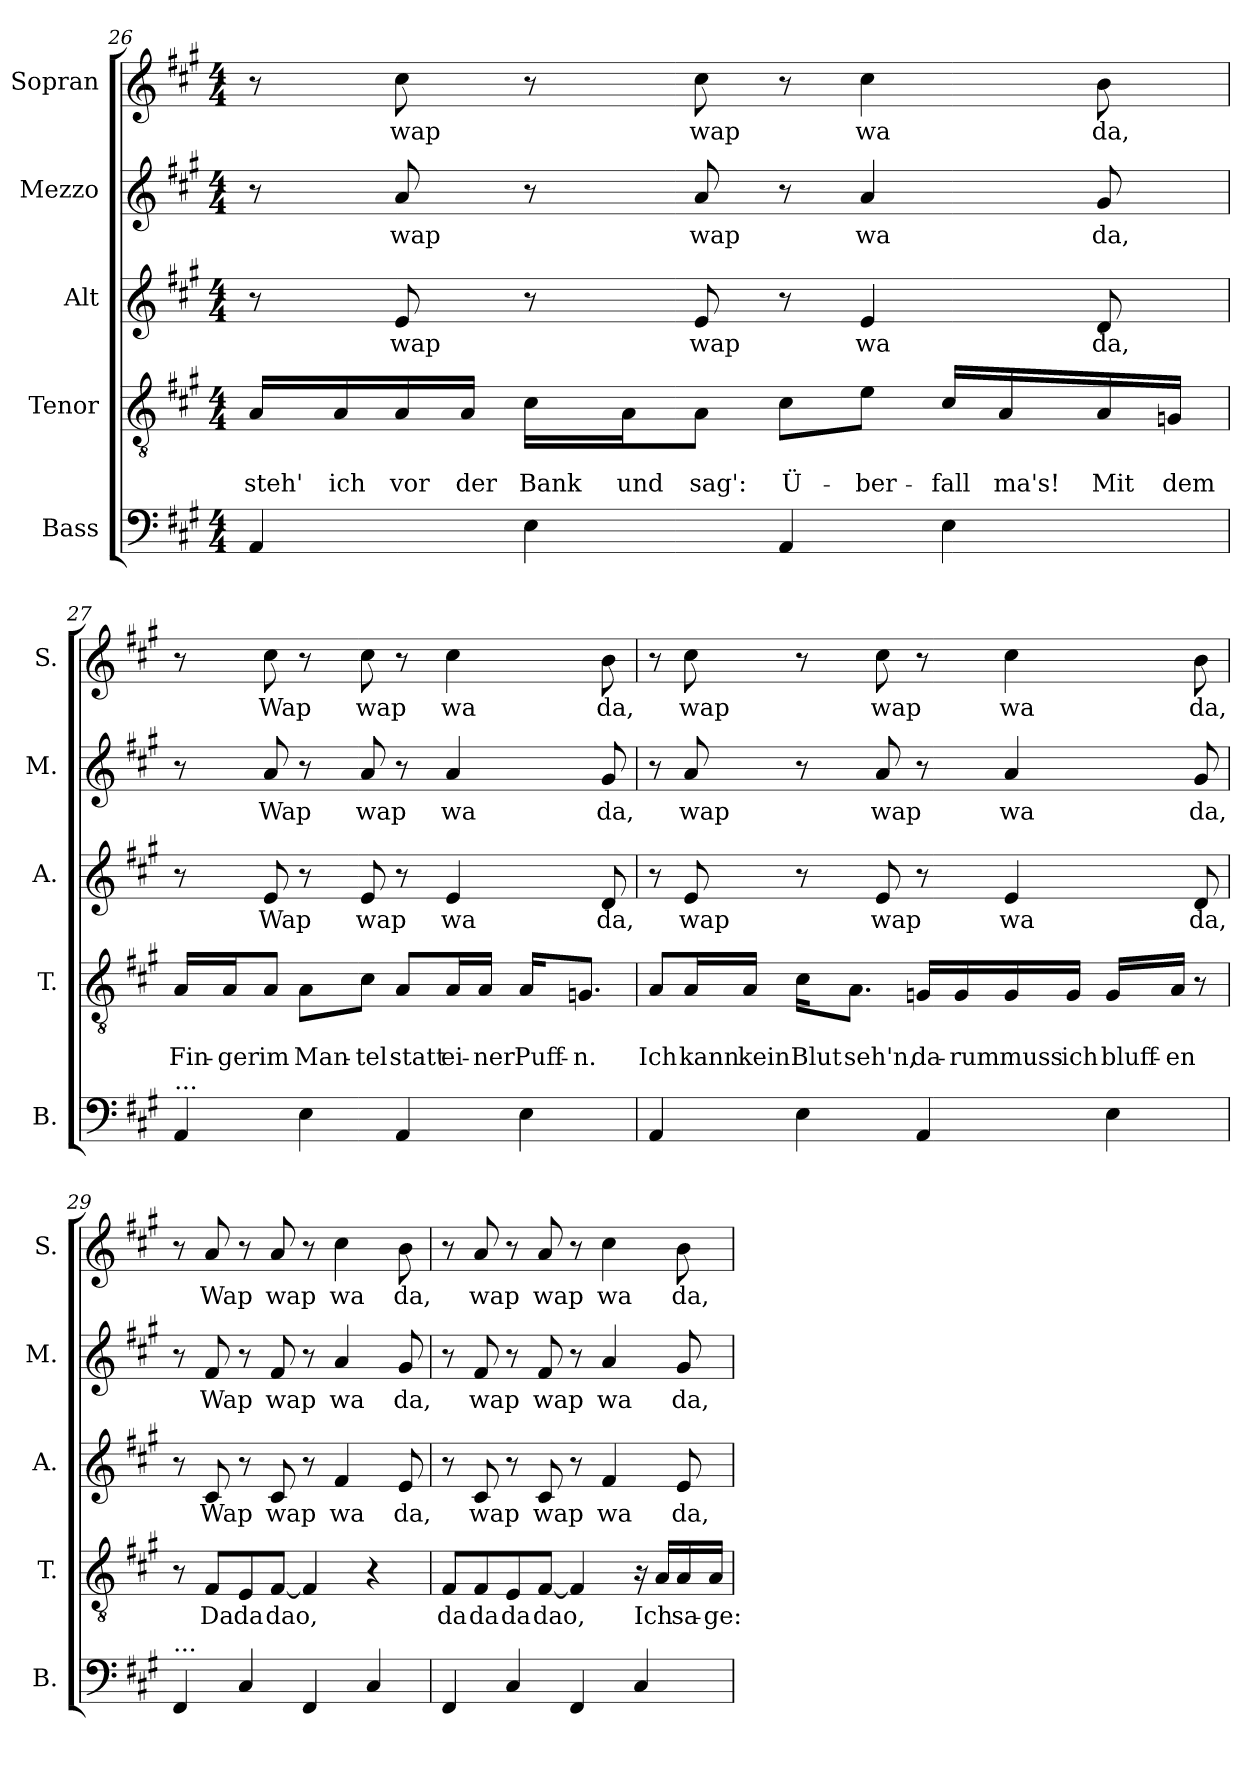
**kern	**kern	**text	**text	**kern	**text	**kern	**text	**kern	**text
*part5	*part4	*part4	*part4	*part3	*part3	*part2	*part2	*part1	*part1
*staff5	*staff4	*staff4	*staff4	*staff3	*staff3	*staff2	*staff2	*staff1	*staff1
*I"Bass	*I"Tenor	*	*	*I"Alt	*	*I"Mezzo	*	*I"Sopran	*
*I'B.	*I'T.	*	*	*I'A.	*	*I'M.	*	*I'S.	*
*clefF4	*clefGv2	*	*	*clefG2	*	*clefG2	*	*clefG2	*
*k[f#c#g#]	*k[f#c#g#]	*	*	*k[f#c#g#]	*	*k[f#c#g#]	*	*k[f#c#g#]	*
*M4/4	*M4/4	*	*	*M4/4	*	*M4/4	*	*M4/4	*
=26	=26	=26	=26	=26	=26	=26	=26	=26	=26
!	!	!	!LO:LY:b	!	!	!	!	!	!
4AA/	16A/LL	.	steh'	8r	.	8r	.	8r	.
!	!	!	!LO:LY:b	!	!	!	!	!	!
.	16A/	.	ich	.	.	.	.	.	.
!	!	!	!LO:LY:b	!	!LO:LY:b	!	!LO:LY:b	!	!LO:LY:b
.	16A/	.	vor	8e/	wap	8a/	wap	8cc#\	wap
!	!	!	!LO:LY:b	!	!	!	!	!	!
.	16A/JJ	.	der	.	.	.	.	.	.
!	!	!	!LO:LY:b	!	!	!	!	!	!
4E\	16c#\LL	.	Bank	8r	.	8r	.	8r	.
!	!	!	!LO:LY:b	!	!	!	!	!	!
.	16A\J	.	und	.	.	.	.	.	.
!	!	!	!LO:LY:b	!	!LO:LY:b	!	!LO:LY:b	!	!LO:LY:b
.	8A\J	.	sag':	8e/	wap	8a/	wap	8cc#\	wap
!	!	!	!LO:LY:b	!	!	!	!	!	!
4AA/	8c#\L	.	Ü-	8r	.	8r	.	8r	.
!	!	!	!LO:LY:b	!	!LO:LY:b	!	!LO:LY:b	!	!LO:LY:b
.	8e\J	.	ber-	4e/	wa	4a/	wa	4cc#\	wa
!	!	!	!LO:LY:b	!	!	!	!	!	!
4E\	16c#/LL	.	fall	.	.	.	.	.	.
!	!	!	!LO:LY:b	!	!	!	!	!	!
.	16A/	.	ma's!	.	.	.	.	.	.
!	!	!	!LO:LY:b	!	!LO:LY:b	!	!LO:LY:b	!	!LO:LY:b
.	16A/	.	Mit	8d/	da,	8g#/	da,	8b\	da,
!	!	!	!LO:LY:b	!	!	!	!	!	!
.	16Gn/JJ	.	dem	.	.	.	.	.	.
!!LO:LB:g=z
=27	=27	=27	=27	=27	=27	=27	=27	=27	=27
!LO:TX:a:t=...	!	!	!	!	!	!	!	!	!
!	!	!	!LO:LY:b	!	!	!	!	!	!
4AA/	16A/LL	.	Fin-	8r	.	8r	.	8r	.
!	!	!	!LO:LY:b	!	!	!	!	!	!
.	16A/J	.	ger	.	.	.	.	.	.
!	!	!	!LO:LY:b	!	!LO:LY:b	!	!LO:LY:b	!	!LO:LY:b
.	8A/J	.	im	8e/	Wap	8a/	Wap	8cc#\	Wap
!	!	!	!LO:LY:b	!	!	!	!	!	!
4E\	8A\L	.	Man-	8r	.	8r	.	8r	.
!	!	!	!LO:LY:b	!	!LO:LY:b	!	!LO:LY:b	!	!LO:LY:b
.	8c#\J	.	tel	8e/	wap	8a/	wap	8cc#\	wap
!	!	!	!LO:LY:b	!	!	!	!	!	!
4AA/	8A/L	.	statt	8r	.	8r	.	8r	.
!	!	!	!LO:LY:b	!	!LO:LY:b	!	!LO:LY:b	!	!LO:LY:b
.	16A/L	.	ei-	4e/	wa	4a/	wa	4cc#\	wa
!	!	!	!LO:LY:b	!	!	!	!	!	!
.	16A/JJ	.	ner	.	.	.	.	.	.
!	!	!	!LO:LY:b	!	!	!	!	!	!
4E\	16A/KL	.	Puff-	.	.	.	.	.	.
!	!	!	!LO:LY:b	!	!	!	!	!	!
.	8.Gn/J	.	n.	.	.	.	.	.	.
!	!	!	!	!	!LO:LY:b	!	!LO:LY:b	!	!LO:LY:b
.	.	.	.	8d/	da,	8g#/	da,	8b\	da,
=28	=28	=28	=28	=28	=28	=28	=28	=28	=28
!	!	!	!LO:LY:b	!	!	!	!	!	!
4AA/	8A/L	.	Ich	8r	.	8r	.	8r	.
!	!	!	!LO:LY:b	!	!LO:LY:b	!	!LO:LY:b	!	!LO:LY:b
.	16A/L	.	kann	8e/	wap	8a/	wap	8cc#\	wap
!	!	!	!LO:LY:b	!	!	!	!	!	!
.	16A/JJ	.	kein	.	.	.	.	.	.
!	!	!	!LO:LY:b	!	!	!	!	!	!
4E\	16c#\KL	.	Blut	8r	.	8r	.	8r	.
!	!	!	!LO:LY:b	!	!	!	!	!	!
.	8.A\J	.	seh'n,	.	.	.	.	.	.
!	!	!	!	!	!LO:LY:b	!	!LO:LY:b	!	!LO:LY:b
.	.	.	.	8e/	wap	8a/	wap	8cc#\	wap
!	!	!	!LO:LY:b	!	!	!	!	!	!
4AA/	16Gn/LL	.	da-	8r	.	8r	.	8r	.
!	!	!	!LO:LY:b	!	!	!	!	!	!
.	16G/	.	rum	.	.	.	.	.	.
!	!	!	!LO:LY:b	!	!LO:LY:b	!	!LO:LY:b	!	!LO:LY:b
.	16G/	.	muss	4e/	wa	4a/	wa	4cc#\	wa
!	!	!	!LO:LY:b	!	!	!	!	!	!
.	16G/JJ	.	ich	.	.	.	.	.	.
!	!	!	!LO:LY:b	!	!	!	!	!	!
4E\	16G/LL	.	bluff-	.	.	.	.	.	.
!	!	!	!LO:LY:b	!	!	!	!	!	!
.	16A/JJ	.	en	.	.	.	.	.	.
!	!	!	!	!	!LO:LY:b	!	!LO:LY:b	!	!LO:LY:b
.	8r	.	.	8d/	da,	8g#/	da,	8b\	da,
!!LO:PB:g=z
=29	=29	=29	=29	=29	=29	=29	=29	=29	=29
!LO:TX:a:t=...	!	!	!	!	!	!	!	!	!
4FF#/	8r	.	.	8r	.	8r	.	8r	.
!	!	!LO:LY:b	!	!	!LO:LY:b	!	!LO:LY:b	!	!LO:LY:b
.	8F#/L	Da	.	8c#/	Wap	8f#/	Wap	8a/	Wap
!	!	!LO:LY:b	!	!	!	!	!	!	!
4C#/	8E/	da	.	8r	.	8r	.	8r	.
!	!	!LO:LY:b	!	!	!LO:LY:b	!	!LO:LY:b	!	!LO:LY:b
.	[8F#/J	dao,	.	8c#/	wap	8f#/	wap	8a/	wap
4FF#/	4F#/]	.	.	8r	.	8r	.	8r	.
!	!	!	!	!	!LO:LY:b	!	!LO:LY:b	!	!LO:LY:b
.	.	.	.	4f#/	wa	4a/	wa	4cc#\	wa
4C#/	4r	.	.	.	.	.	.	.	.
!	!	!	!	!	!LO:LY:b	!	!LO:LY:b	!	!LO:LY:b
.	.	.	.	8e/	da,	8g#/	da,	8b\	da,
=30	=30	=30	=30	=30	=30	=30	=30	=30	=30
!	!	!LO:LY:b	!	!	!	!	!	!	!
4FF#/	8F#/L	da	.	8r	.	8r	.	8r	.
!	!	!LO:LY:b	!	!	!LO:LY:b	!	!LO:LY:b	!	!LO:LY:b
.	8F#/	da	.	8c#/	wap	8f#/	wap	8a/	wap
!	!	!LO:LY:b	!	!	!	!	!	!	!
4C#/	8E/	da	.	8r	.	8r	.	8r	.
!	!	!LO:LY:b	!	!	!LO:LY:b	!	!LO:LY:b	!	!LO:LY:b
.	[8F#/J	dao,	.	8c#/	wap	8f#/	wap	8a/	wap
4FF#/	4F#/]	.	.	8r	.	8r	.	8r	.
!	!	!	!	!	!LO:LY:b	!	!LO:LY:b	!	!LO:LY:b
.	.	.	.	4f#/	wa	4a/	wa	4cc#\	wa
4C#/	16r	.	.	.	.	.	.	.	.
!	!	!LO:LY:b	!	!	!	!	!	!	!
.	16A/LL	Ich	.	.	.	.	.	.	.
!	!	!LO:LY:b	!	!	!LO:LY:b	!	!LO:LY:b	!	!LO:LY:b
.	16A/	sa-	.	8e/	da,	8g#/	da,	8b\	da,
!	!	!LO:LY:b	!	!	!	!	!	!	!
.	16A/JJ	ge:	.	.	.	.	.	.	.
=	=	=	=	=	=	=	=	=	=
*-	*-	*-	*-	*-	*-	*-	*-	*-	*-
